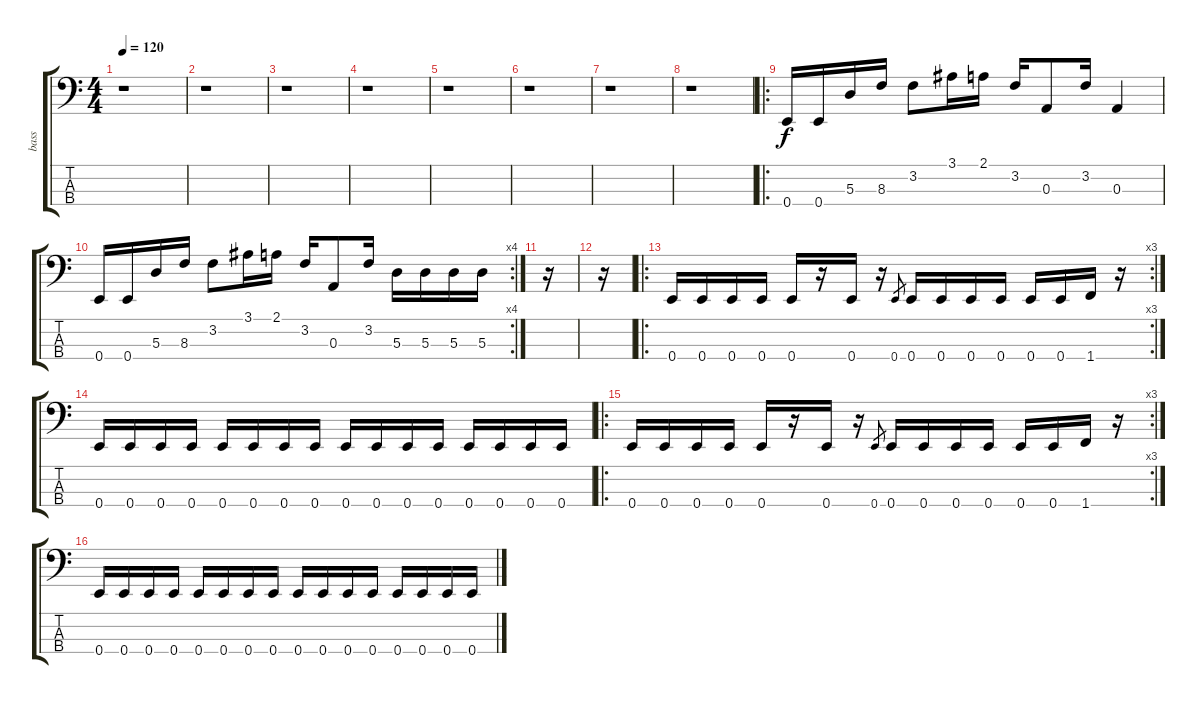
\track ("bass" "bass") {instrument electricbassfinger}
\staff {score tabs}
\tuning (G2 D2 A1 E1) {hide}
\ts (4 4)
\tempo 120
\clef f4
\ks c
r.1{dy f instrument electricbassfinger} |
r.1 |
r.1 |
r.1 |
r.1 |
r.1 |
r.1 |
r.1 |
\ro
0.4.16 0.4.16 5.3.16 8.3.16 3.2.8 3.1.16 2.1.16 3.2.16 0.3.8 3.2.16 0.3.4 |
\rc 4
0.4.16 0.4.16 5.3.16 8.3.16 3.2.8 3.1.16 2.1.16 3.2.16 0.3.8 3.2.16 5.3.16 5.3.16 5.3.16 5.3.16 |
r.16 |
r.16 |
\ro
\rc 3
0.4.16 0.4.16 0.4.16 0.4.16 0.4.16 r.16 0.4.16 r.16 0.4.8{gr} 0.4.16 0.4.16 0.4.16 0.4.16 0.4.16 0.4.16 1.4.16 r.16 |
0.4.16 0.4.16 0.4.16 0.4.16 0.4.16 0.4.16 0.4.16 0.4.16 0.4.16 0.4.16 0.4.16 0.4.16 0.4.16 0.4.16 0.4.16 0.4.16 |
\ro
\rc 3
0.4.16 0.4.16 0.4.16 0.4.16 0.4.16 r.16 0.4.16 r.16 0.4.8{gr} 0.4.16 0.4.16 0.4.16 0.4.16 0.4.16 0.4.16 1.4.16 r.16 |
0.4.16 0.4.16 0.4.16 0.4.16 0.4.16 0.4.16 0.4.16 0.4.16 0.4.16 0.4.16 0.4.16 0.4.16 0.4.16 0.4.16 0.4.16 0.4.16
